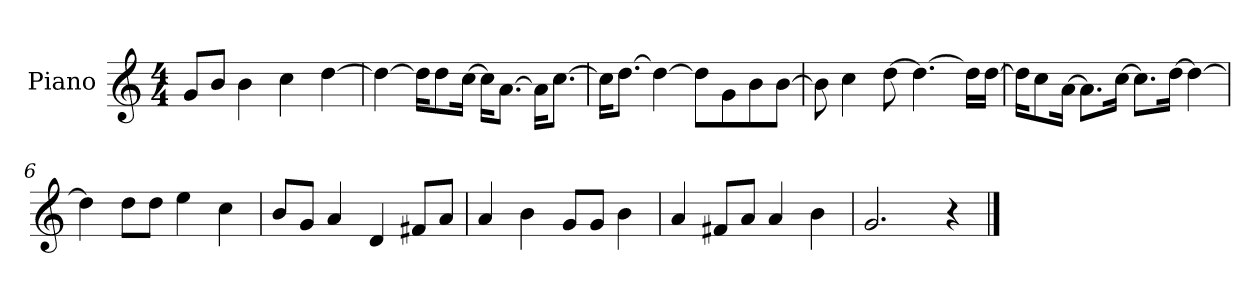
**kern
*part1
*staff1
*I"Piano
*I'P-no
*clefG2
*k[]
*M4/4
*MM90
=1
8g/L
8b/J
4b\
4cc\
[4dd\
=2
4dd\_
16dd\KL]
8dd\
[16cc\Jk
16cc\KL]
[8.a\J
16a\KL]
[8.cc\J
=3
16cc\KL]
[8.dd\J
4dd\_
8dd\L]
8g\
8b\
[8b\J
=4
8b\]
4cc\
[8dd\
4.dd\_
16dd\LL]
[16dd\JJ
=5
16dd\KL]
8cc\
[16a\Jk
8.a\L]
[16cc\Jk
8.cc\L]
[16dd\Jk
4dd\_
!!LO:LB:g=z
=6
4dd\]
8dd\L
8dd\J
4ee\
4cc\
=7
8b/L
8g/J
4a/
4d/
8f#X/L
8a/J
=8
4a/
4b\
8g/L
8g/J
4b\
=9
4a/
8f#X/L
8a/J
4a/
4b\
=10
2.g/
4r
==
*-
